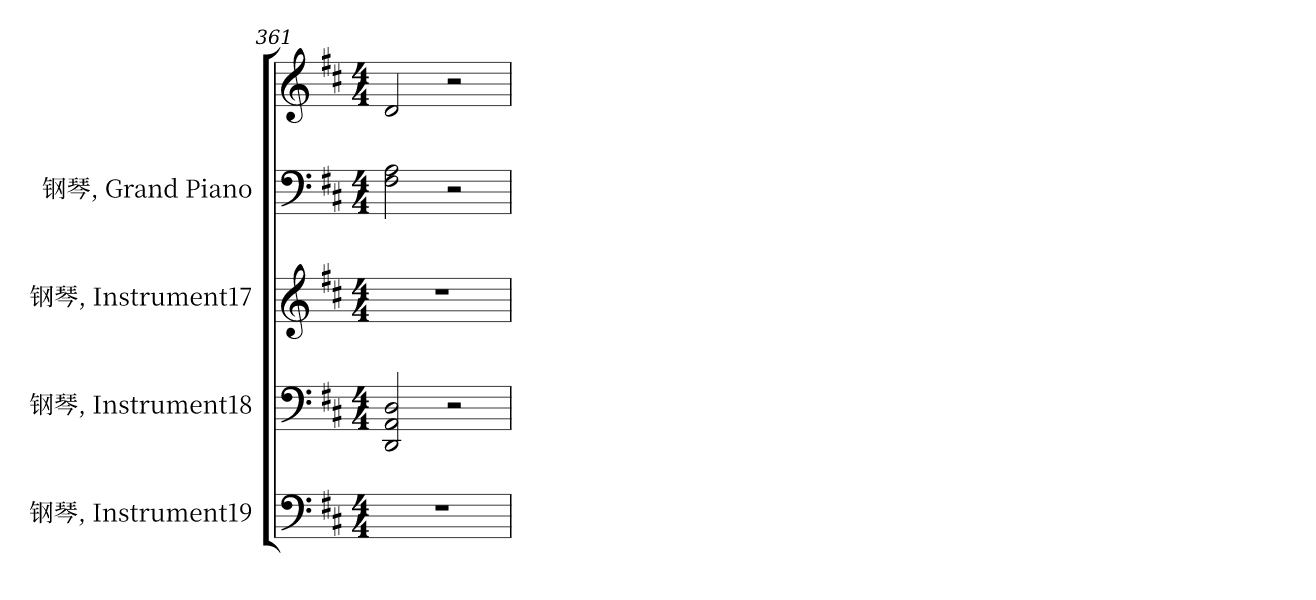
**kern	**kern	**kern	**kern	**kern
*part4	*part3	*part2	*part1	*part1
*staff5	*staff4	*staff3	*staff2	*staff1
*I"钢琴, Instrument19	*I"钢琴, Instrument18	*I"钢琴, Instrument17	*I"钢琴, Grand Piano	*
*	*	*	*I'Pno.	*
*clefF4	*clefF4	*clefG2	*clefF4	*clefG2
*k[f#c#]	*k[f#c#]	*k[f#c#]	*k[f#c#]	*k[f#c#]
*M4/4	*M4/4	*M4/4	*M4/4	*M4/4
=361	=361	=361	=361	=361
1r	2DD/ 2AA/ 2D/	1r	2F#\ 2A\	2d/
.	2r	.	2r	2r
=	=	=	=	=
*-	*-	*-	*-	*-
